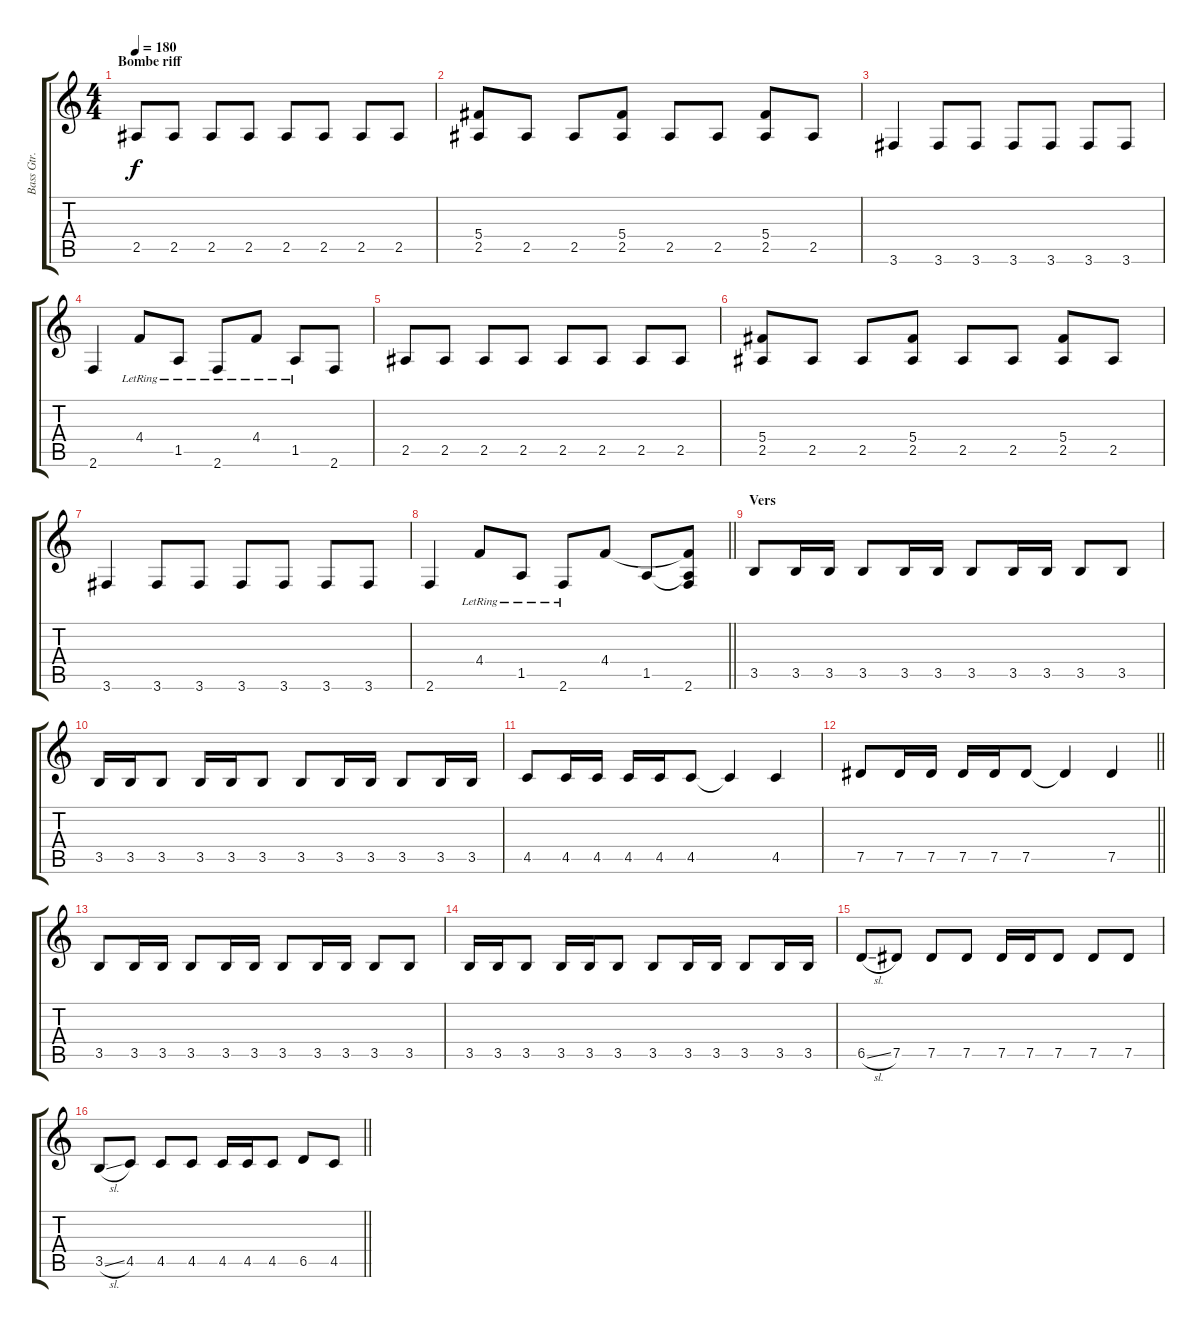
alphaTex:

\track ("Bass Gtr." "Bass Gtr.") {instrument electricbassfinger}
\staff {score tabs}
\tuning (Eb4 Bb3 Gb3 Db3 Ab2 Eb2) {hide}
\ts (4 4)
\section ("" "Bombe riff")
\tempo 180
\clef g2
\ks c
2.5.8{dy f} 2.5.8 2.5.8 2.5.8 2.5.8 2.5.8 2.5.8 2.5.8 |
(5.4 2.5).8 2.5.8 2.5.8 (5.4 2.5).8 2.5.8 2.5.8 (5.4 2.5).8 2.5.8 |
3.6.4 3.6.8 3.6.8 3.6.8 3.6.8 3.6.8 3.6.8 |
2.6.4 4.4{lr}.8 1.5{lr}.8 2.6{lr}.8 4.4{lr}.8 1.5{lr}.8 2.6.8 |
2.5.8 2.5.8 2.5.8 2.5.8 2.5.8 2.5.8 2.5.8 2.5.8 |
(5.4 2.5).8 2.5.8 2.5.8 (5.4 2.5).8 2.5.8 2.5.8 (5.4 2.5).8 2.5.8 |
3.6.4 3.6.8 3.6.8 3.6.8 3.6.8 3.6.8 3.6.8 |
\barLineRight lightlight
2.6.4 4.4{lr}.8 1.5{lr}.8 2.6{lr}.8 4.4.8 1.5.8 (4.4{t} 1.5{t} 2.6).8 |
\section ("" "Vers")
3.5.8 3.5.16 3.5.16 3.5.8 3.5.16 3.5.16 3.5.8 3.5.16 3.5.16 3.5.8 3.5.8 |
3.5.16 3.5.16 3.5.8 3.5.16 3.5.16 3.5.8 3.5.8 3.5.16 3.5.16 3.5.8 3.5.16 3.5.16 |
4.5.8 4.5.16 4.5.16 4.5.16 4.5.16 4.5.8 4.5{t}.4 4.5.4 |
\barLineRight lightlight
7.5.8 7.5.16 7.5.16 7.5.16 7.5.16 7.5.8 7.5{t}.4 7.5.4 |
3.5.8 3.5.16 3.5.16 3.5.8 3.5.16 3.5.16 3.5.8 3.5.16 3.5.16 3.5.8 3.5.8 |
3.5.16 3.5.16 3.5.8 3.5.16 3.5.16 3.5.8 3.5.8 3.5.16 3.5.16 3.5.8 3.5.16 3.5.16 |
6.5{sl}.8 7.5.8 7.5.8 7.5.8 7.5.16 7.5.16 7.5.8 7.5.8 7.5.8 |
\barLineRight lightlight
3.5{sl}.8 4.5.8 4.5.8 4.5.8 4.5.16 4.5.16 4.5.8 6.5.8 4.5.8
